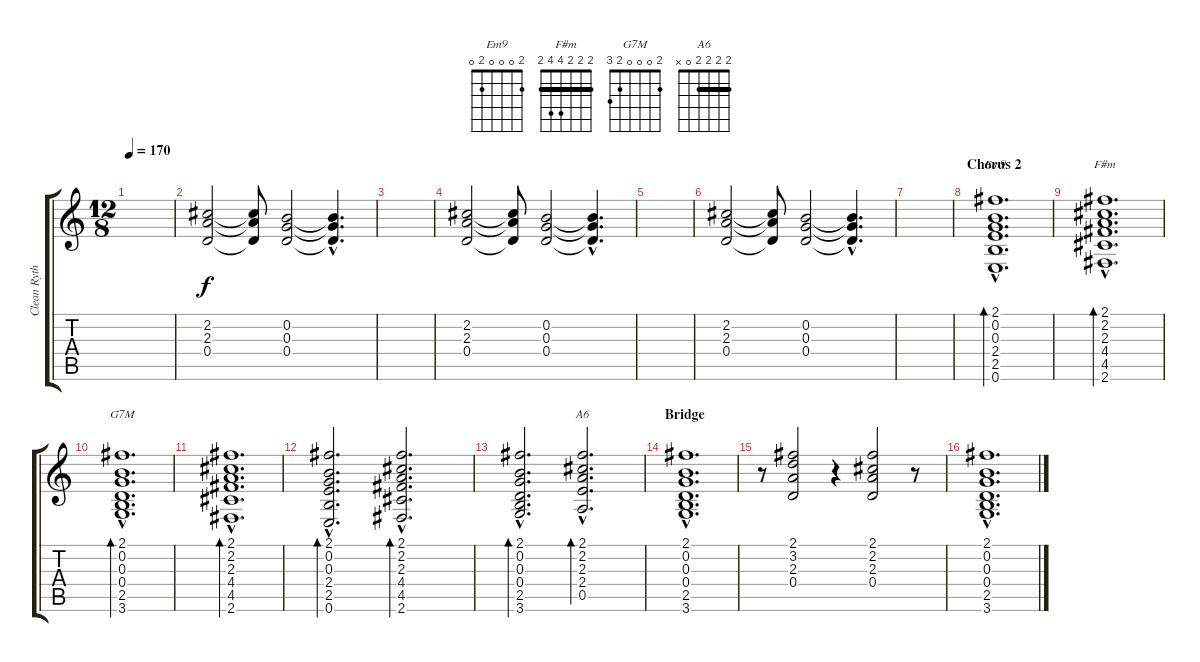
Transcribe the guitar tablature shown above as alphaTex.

\track ("Clean Rythm Guitar" "Clean Ryth") {instrument electricguitarjazz}
\staff {score tabs}
\tuning (E4 B3 G3 D3 A2 E2) {hide}
\chord ("Em9" 2 0 0 0 2 0)
\chord ("F#m" 2 2 2 4 4 2) {barre 2}
\chord ("G7M" 2 0 0 0 2 3)
\chord ("A6" 2 2 2 2 0 x) {barre 2}
\ts (12 8)
\tempo 170
\clef g2
\ks c
|
(2.2 2.3 0.4).2 (2.2{t} 2.3{t} 0.4{t}).8 (0.2 0.3 0.4).2 (0.2{hac t} 0.3{hac t} 0.4{hac t}).4{d} |
|
(2.2 2.3 0.4).2 (2.2{t} 2.3{t} 0.4{t}).8 (0.2 0.3 0.4).2 (0.2{hac t} 0.3{hac t} 0.4{hac t}).4{d} |
|
(2.2 2.3 0.4).2 (2.2{t} 2.3{t} 0.4{t}).8 (0.2 0.3 0.4).2 (0.2{hac t} 0.3{hac t} 0.4{hac t}).4{d} |
|
\section ("" "Chorus 2")
(2.1{hac} 0.2{hac} 0.3{hac} 2.4{hac} 2.5{hac} 0.6{hac}).1{d bd 60 ch "Em9"} |
(2.1{hac} 2.2{hac} 2.3{hac} 4.4{hac} 4.5{hac} 2.6{hac}).1{d bd 60 ch "F#m"} |
(2.1{hac} 0.2{hac} 0.3{hac} 0.4{hac} 2.5{hac} 3.6{hac}).1{d bd 60 ch "G7M"} |
(2.1{hac} 2.2{hac} 2.3{hac} 4.4{hac} 4.5{hac} 2.6{hac}).1{d bd 60} |
(2.1{hac} 0.2{hac} 0.3{hac} 2.4{hac} 2.5{hac} 0.6{hac}).2{d bd 60} (2.1{hac} 2.2{hac} 2.3{hac} 4.4{hac} 4.5{hac} 2.6{hac}).2{d bd 60} |
(2.1{hac} 0.2{hac} 0.3{hac} 0.4{hac} 2.5{hac} 3.6{hac}).2{d bd 60} (2.1{hac} 2.2{hac} 2.3{hac} 2.4{hac} 0.5{hac}).2{d bd 60 ch "A6"} |
\section ("" "Bridge")
(2.1{hac} 0.2{hac} 0.3{hac} 0.4{hac} 2.5{hac} 3.6{hac}).1{d} |
r.8 (2.1 3.2 2.3 0.4).2 r.4 (2.1 2.2 2.3 0.4).2 r.8 |
(2.1{hac} 0.2{hac} 0.3{hac} 0.4{hac} 2.5{hac} 3.6{hac}).1{d}
